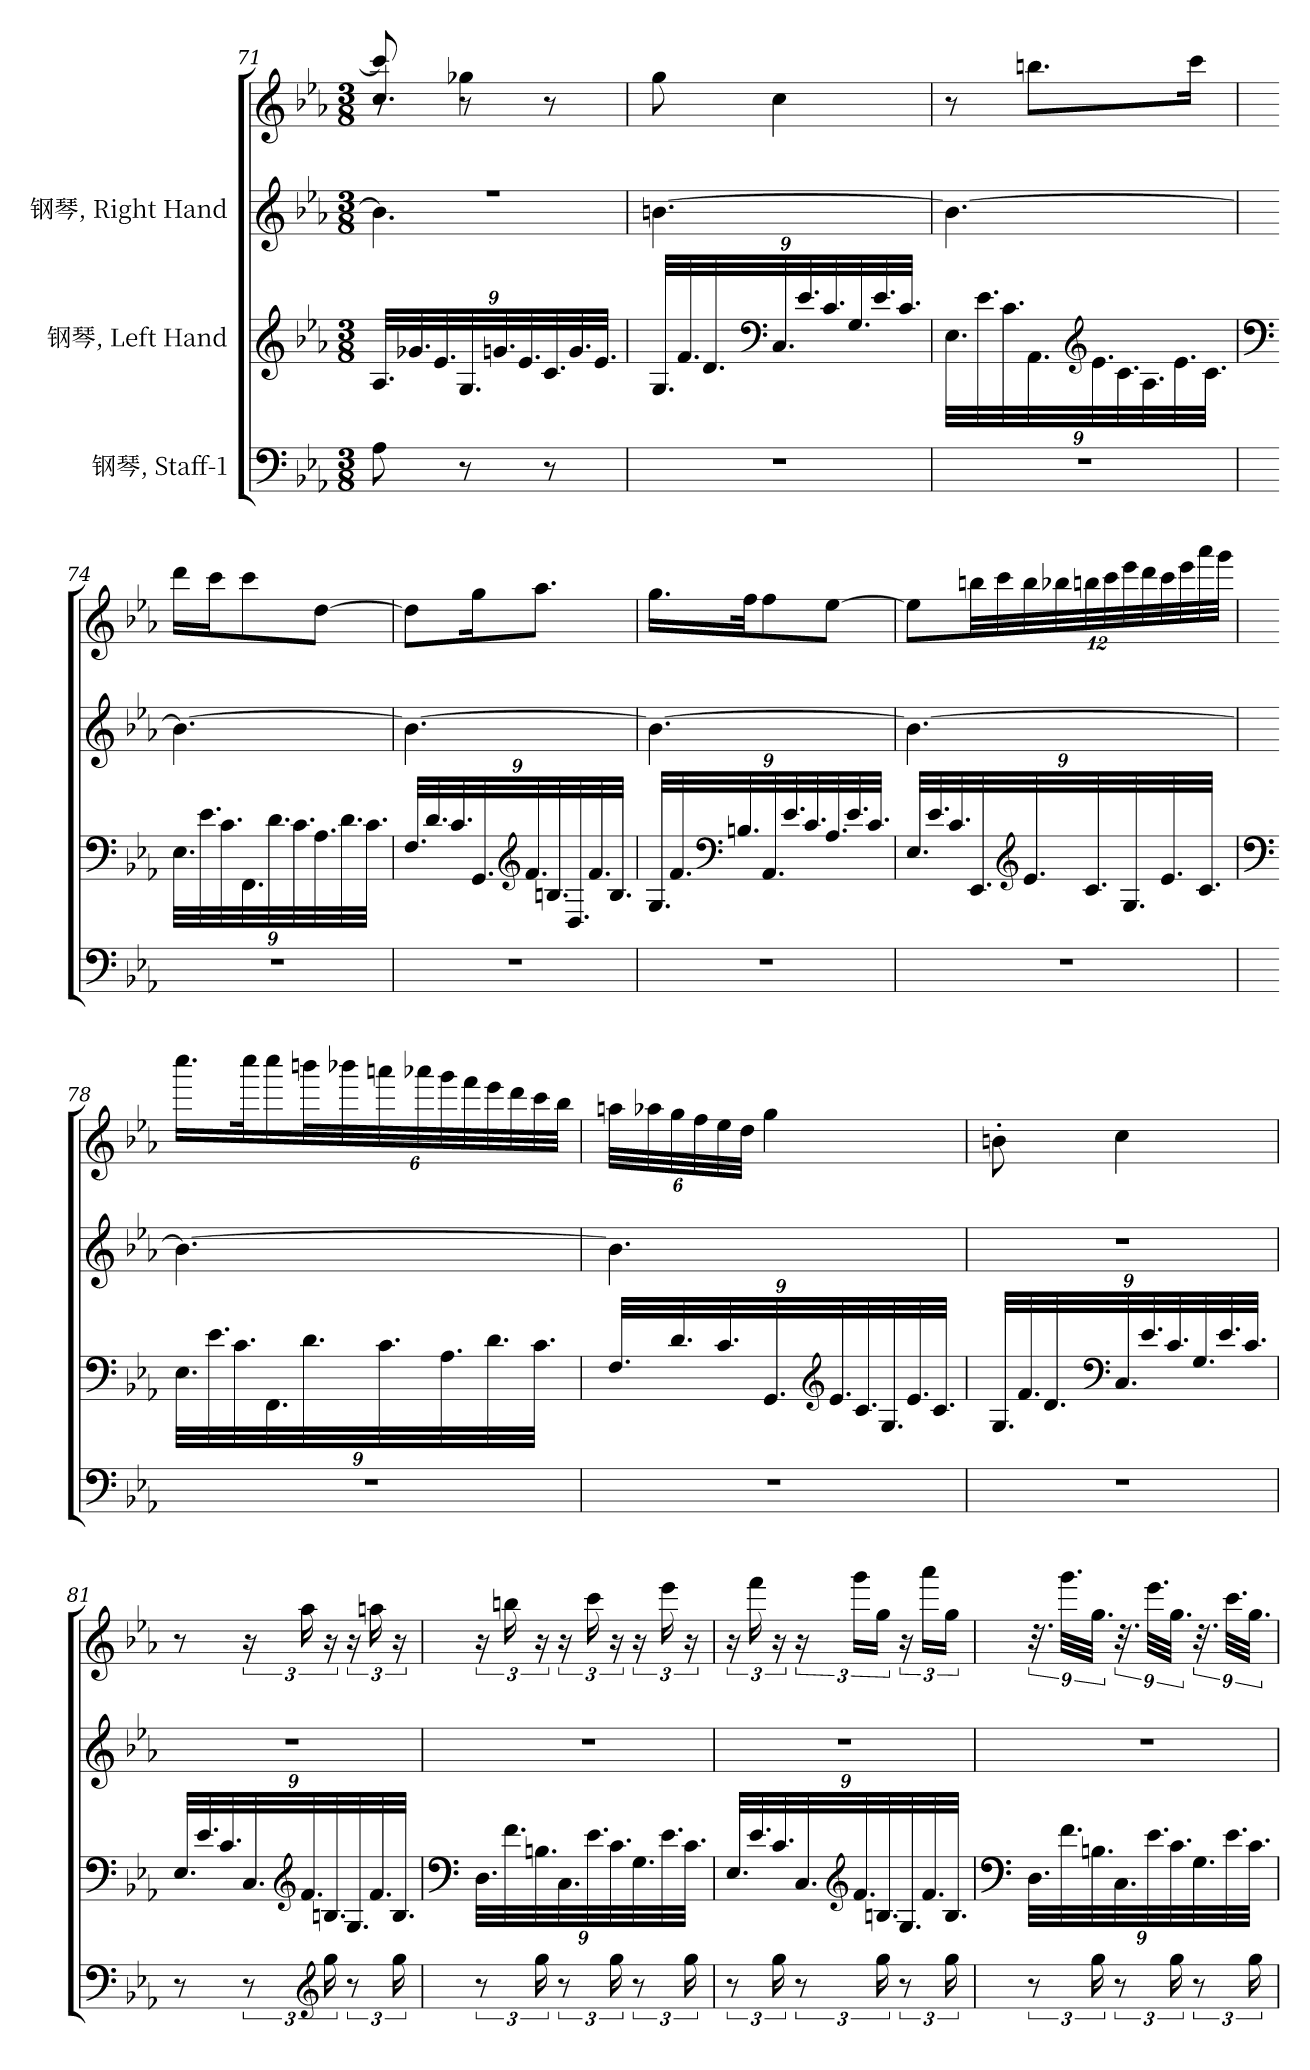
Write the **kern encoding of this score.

**kern	**kern	**kern	**kern
*part3	*part2	*part1	*part1
*staff4	*staff3	*staff2	*staff1
*I"钢琴, Staff-1	*I"钢琴, Left Hand	*I"钢琴, Right Hand	*
!!LO:LB:g=z
*clefF4	*clefG2	*clefG2	*clefG2
*k[b-e-a-]	*k[b-e-a-]	*k[b-e-a-]	*k[b-e-a-]
*M3/8	*M3/8	*M3/8	*M3/8
*MM39	*MM39	*MM39	*MM39
*	*Xbrackettup	*	*
=71	=71	=71	=71
*	*	*^	*^
*	*	*	*	*	*^
8A-\	36.A-/LLL	4.r	4.b\]	8ccc/]	8r	4.cc/
.	36.g-X/	.	.	.	.	.
.	36.e-/	.	.	.	.	.
*	*	*	*	*MM38	*	*
8r	36.G/	.	.	8r	4gg-X\	.
.	36.gn/	.	.	.	.	.
.	36.e-/	.	.	.	.	.
8r	36.c/	.	.	8r	.	.
.	36.g/	.	.	.	.	.
.	36.e-/JJJ	.	.	.	.	.
*	*	*v	*v	*	*	*
*	*	*	*v	*v	*v
=72	=72	=72	=72
4.r	36.G/LLL	[4.bn\	8gg\
.	36.f/	.	.
.	36.d/	.	.
*	*clefF4	*	*
*	*	*	*MM44
.	36.C/	.	4cc\
.	36.e-/	.	.
.	36.c/	.	.
.	36.G/	.	.
.	36.e-/	.	.
.	36.c/JJJ	.	.
!!LO:LB:g=z
=73	=73	=73	=73
4.r	36.E-\LLL	4.b\_	8r
.	36.e-\	.	.
.	36.c\	.	.
*	*	*	*MM32
.	36.AA-\	.	8.bbn\L
*	*clefG2	*	*
.	36.e-\	.	.
.	36.c\	.	.
.	36.A-\	.	.
.	36.e-\	.	.
.	.	.	16ccc\Jk
.	36.c\JJJ	.	.
=74	=74	=74	=74
*	*clefF4	*	*
4.r	36.E-\LLL	4.b\_	16ddd\LL
.	36.e-\	.	.
.	.	.	16ccc\J
.	36.c\	.	.
*	*	*	*MM45
.	36.FF\	.	8ccc\
.	36.d\	.	.
.	36.c\	.	.
.	36.A-\	.	[8dd\J
.	36.d\	.	.
.	36.c\JJJ	.	.
!!LO:PB:g=z
=75	=75	=75	=75
4.r	36.F/LLL	4.b\_	8dd\L]
.	36.d/	.	.
.	36.c/	.	.
*	*	*	*MM44
.	36.GG/	.	16gg\K
*	*clefG2	*	*
.	36.f/	.	.
.	.	.	8.aa-\J
.	36.Bn/	.	.
.	36.D/	.	.
.	36.f/	.	.
.	36.B/JJJ	.	.
=76	=76	=76	=76
4.r	36.G/LLL	4.b\_	16.gg\LL
.	36.f/	.	.
*	*clefF4	*	*
.	36.Bn/	.	.
.	.	.	32ff\JK
.	36.AA-/	.	8ff\
.	36.e-/	.	.
.	36.c/	.	.
.	36.A-/	.	[8ee-\J
.	36.e-/	.	.
.	36.c/JJJ	.	.
!!LO:LB:g=z
=77	=77	=77	=77
4.r	36.E-/LLL	4.b\_	8ee-\L]
.	36.e-/	.	.
.	36.c/	.	.
*	*	*	*Xbrackettup
*	*	*	*MM34
.	36.EE-/	.	48bbn\LL
.	.	.	48ccc\
*	*clefG2	*	*
.	36.e-/	.	48bb\
*	*	*	*MM38
.	.	.	48bb-X\
.	36.c/	.	48bbn\
.	.	.	48ccc\
*	*	*	*MM40
.	36.G/	.	48eee-\
.	.	.	48ddd\
.	36.e-/	.	48ccc\
*	*	*	*MM42
.	.	.	48eee-\
.	36.c/JJJ	.	48aaa-\
.	.	.	48ggg\JJJ
!!LO:LB:g=z
=78	=78	=78	=78
*	*clefF4	*	*
*	*	*	*MM44
4.r	36.E-\LLL	4.b\_	16.cccc\LL
.	36.e-\	.	.
.	36.c\	.	.
.	.	.	32cccc\K
.	36.FF\	.	24cccc\
.	36.d\	.	48bbbn\L
.	.	.	48bbb-X\
.	36.c\	.	48aaan\
.	.	.	48aaa-X\
.	36.A-\	.	48ggg\
.	.	.	48fff\
.	36.d\	.	48eee-\
*	*	*	*MM42
.	.	.	48ddd\
.	36.c\JJJ	.	48ccc\
.	.	.	48bb-\JJJ
=79	=79	=79	=79
4.r	36.F/LLL	4.b\]	48aan\LLL
.	.	.	48aa-X\
.	36.d/	.	48gg\
.	.	.	48ff\
.	36.c/	.	48ee-\
.	.	.	48dd\JJJ
*	*	*	*MM40
.	36.GG/	.	4gg\
*	*clefG2	*	*
.	36.e-/	.	.
.	36.c/	.	.
.	36.G/	.	.
.	36.e-/	.	.
.	36.c/JJJ	.	.
!!LO:PB:g=z
=80	=80	=80	=80
4.r	36.G/LLL	4.r	8bn'\
.	36.f/	.	.
.	36.d/	.	.
*	*clefF4	*	*
*	*	*	*MM36
.	36.C/	.	4cc\
.	36.e-/	.	.
.	36.c/	.	.
.	36.G/	.	.
.	36.e-/	.	.
.	36.c/JJJ	.	.
=81	=81	=81	=81
8r	36.E-/LLL	4.r	8r
.	36.e-/	.	.
.	36.c/	.	.
*	*	*	*brackettup
*	*	*	*MM44
12r	36.C/	.	24r
*	*clefG2	*	*
.	36.f/	.	24aa-\
*clefG2	*	*	*
24gg\	36.Bn/	.	24r
12r	36.G/	.	24r
.	36.f/	.	24aan\
24gg\	36.B/JJJ	.	24r
!!LO:LB:g=z
=82	=82	=82	=82
*	*clefF4	*	*
12r	36.D\LLL	4.r	24r
.	36.f\	.	24bbn\
24gg\	36.Bn\	.	24r
12r	36.C\	.	24r
.	36.e-\	.	24ccc\
24gg\	36.c\	.	24r
12r	36.G\	.	24r
.	36.e-\	.	24eee-\
24gg\	36.c\JJJ	.	24r
=83	=83	=83	=83
12r	36.E-/LLL	4.r	24r
.	36.e-/	.	24fff\
24gg\	36.c/	.	24r
12r	36.C/	.	24r
*	*clefG2	*	*
.	36.f/	.	24ggg\LL
24gg\	36.Bn/	.	24gg\JJ
12r	36.G/	.	24r
.	36.f/	.	24aaa-\LL
24gg\	36.B/JJJ	.	24gg\JJ
!!LO:LB:g=z
=84	=84	=84	=84
*	*clefF4	*	*
12r	36.D\LLL	4.r	36.r
.	36.f\	.	36.ggg\LLL
24gg\	36.Bn\	.	36.gg\JJJ
12r	36.C\	.	36.r
.	36.e-\	.	36.eee-\LLL
24gg\	36.c\	.	36.gg\JJJ
12r	36.G\	.	36.r
.	36.e-\	.	36.ccc\LLL
24gg\	36.c\JJJ	.	36.gg\JJJ
=	=	=	=
*-	*-	*-	*-
